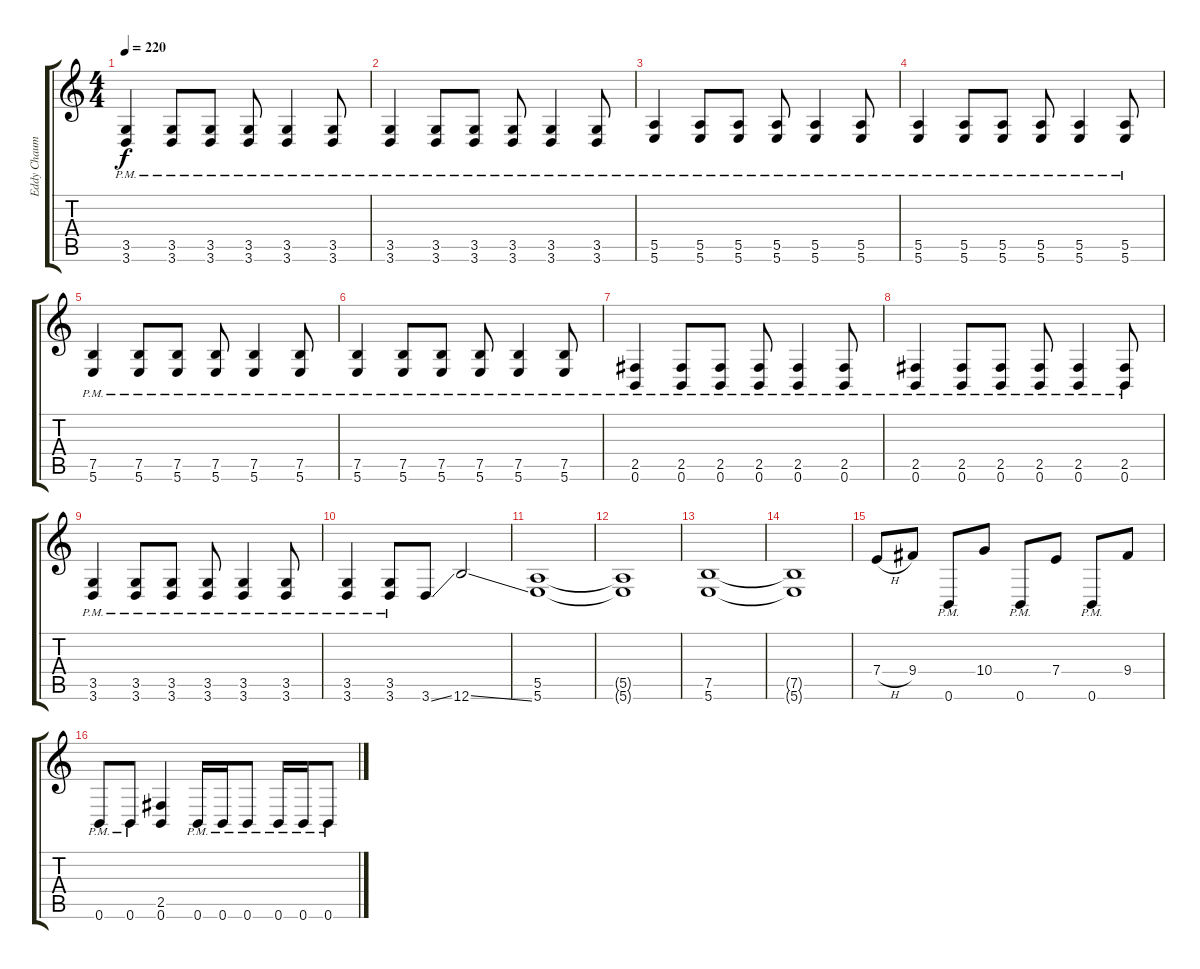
\track ("Eddy Chaumulot (Rythm)" "Eddy Chaum") {instrument distortionguitar}
\staff {score tabs}
\tuning (B3 Gb3 D3 A2 E2 B1) {hide}
\ts (4 4)
\tempo 220
\clef g2
\ks c
(3.5{pm} 3.6{pm}).4{dy f} (3.5{pm} 3.6{pm}).8 (3.5{pm} 3.6{pm}).8 (3.5{pm} 3.6{pm}).8 (3.5{pm} 3.6{pm}).4 (3.5{pm} 3.6{pm}).8 |
(3.5{pm} 3.6{pm}).4 (3.5{pm} 3.6{pm}).8 (3.5{pm} 3.6{pm}).8 (3.5{pm} 3.6{pm}).8 (3.5{pm} 3.6{pm}).4 (3.5{pm} 3.6{pm}).8 |
(5.5{pm} 5.6{pm}).4 (5.5{pm} 5.6{pm}).8 (5.5{pm} 5.6{pm}).8 (5.5{pm} 5.6{pm}).8 (5.5{pm} 5.6{pm}).4 (5.5{pm} 5.6{pm}).8 |
(5.5{pm} 5.6{pm}).4 (5.5{pm} 5.6{pm}).8 (5.5{pm} 5.6{pm}).8 (5.5{pm} 5.6{pm}).8 (5.5{pm} 5.6{pm}).4 (5.5{pm} 5.6{pm}).8 |
(7.5{pm} 5.6{pm}).4 (7.5{pm} 5.6{pm}).8 (7.5{pm} 5.6{pm}).8 (7.5{pm} 5.6{pm}).8 (7.5{pm} 5.6{pm}).4 (7.5{pm} 5.6{pm}).8 |
(7.5{pm} 5.6{pm}).4 (7.5{pm} 5.6{pm}).8 (7.5{pm} 5.6{pm}).8 (7.5{pm} 5.6{pm}).8 (7.5{pm} 5.6{pm}).4 (7.5{pm} 5.6{pm}).8 |
(2.5{pm} 0.6{pm}).4 (2.5{pm} 0.6{pm}).8 (2.5{pm} 0.6{pm}).8 (2.5{pm} 0.6{pm}).8 (2.5{pm} 0.6{pm}).4 (2.5{pm} 0.6{pm}).8 |
(2.5{pm} 0.6{pm}).4 (2.5{pm} 0.6{pm}).8 (2.5{pm} 0.6{pm}).8 (2.5{pm} 0.6{pm}).8 (2.5{pm} 0.6{pm}).4 (2.5{pm} 0.6{pm}).8 |
(3.5{pm} 3.6{pm}).4 (3.5{pm} 3.6{pm}).8 (3.5{pm} 3.6{pm}).8 (3.5{pm} 3.6{pm}).8 (3.5{pm} 3.6{pm}).4 (3.5{pm} 3.6{pm}).8 |
(3.5{pm} 3.6{pm}).4 (3.5{pm} 3.6{pm}).8 3.6{ss}.8 12.6{ss}.2 |
(5.5 5.6).1 |
(5.5{t} 5.6{t}).1 |
(7.5 5.6).1 |
(7.5{t} 5.6{t}).1 |
7.4{h}.8 9.4.8 0.6{pm}.8 10.4.8 0.6{pm}.8 7.4.8 0.6{pm}.8 9.4.8 |
0.6{pm}.8 0.6{pm}.8 (2.5 0.6).4 0.6{pm}.16 0.6{pm}.16 0.6{pm}.8 0.6{pm}.16 0.6{pm}.16 0.6{pm}.8
